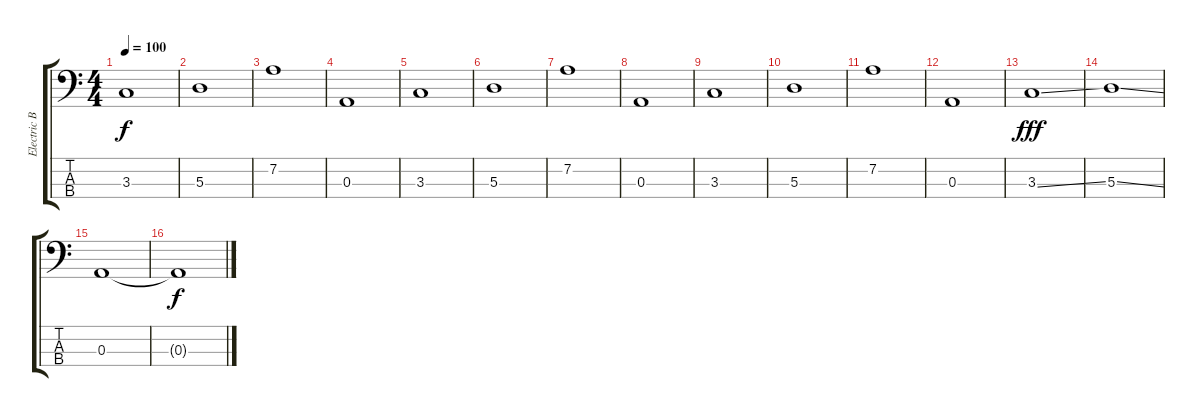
\track ("Electric Bass" "Electric B") {instrument electricbassfinger}
\staff {score tabs}
\tuning (G2 D2 A1 E1) {hide}
\ts (4 4)
\tempo 100
\clef f4
\ks aminor
3.3.1{dy f} |
5.3.1 |
7.2.1 |
0.3.1 |
3.3.1 |
5.3.1 |
7.2.1 |
0.3.1 |
3.3.1 |
5.3.1 |
7.2.1 |
0.3.1 |
3.3{ss}.1{dy fff} |
5.3{ss}.1 |
0.3.1 |
0.3{ss t}.1{dy f}
